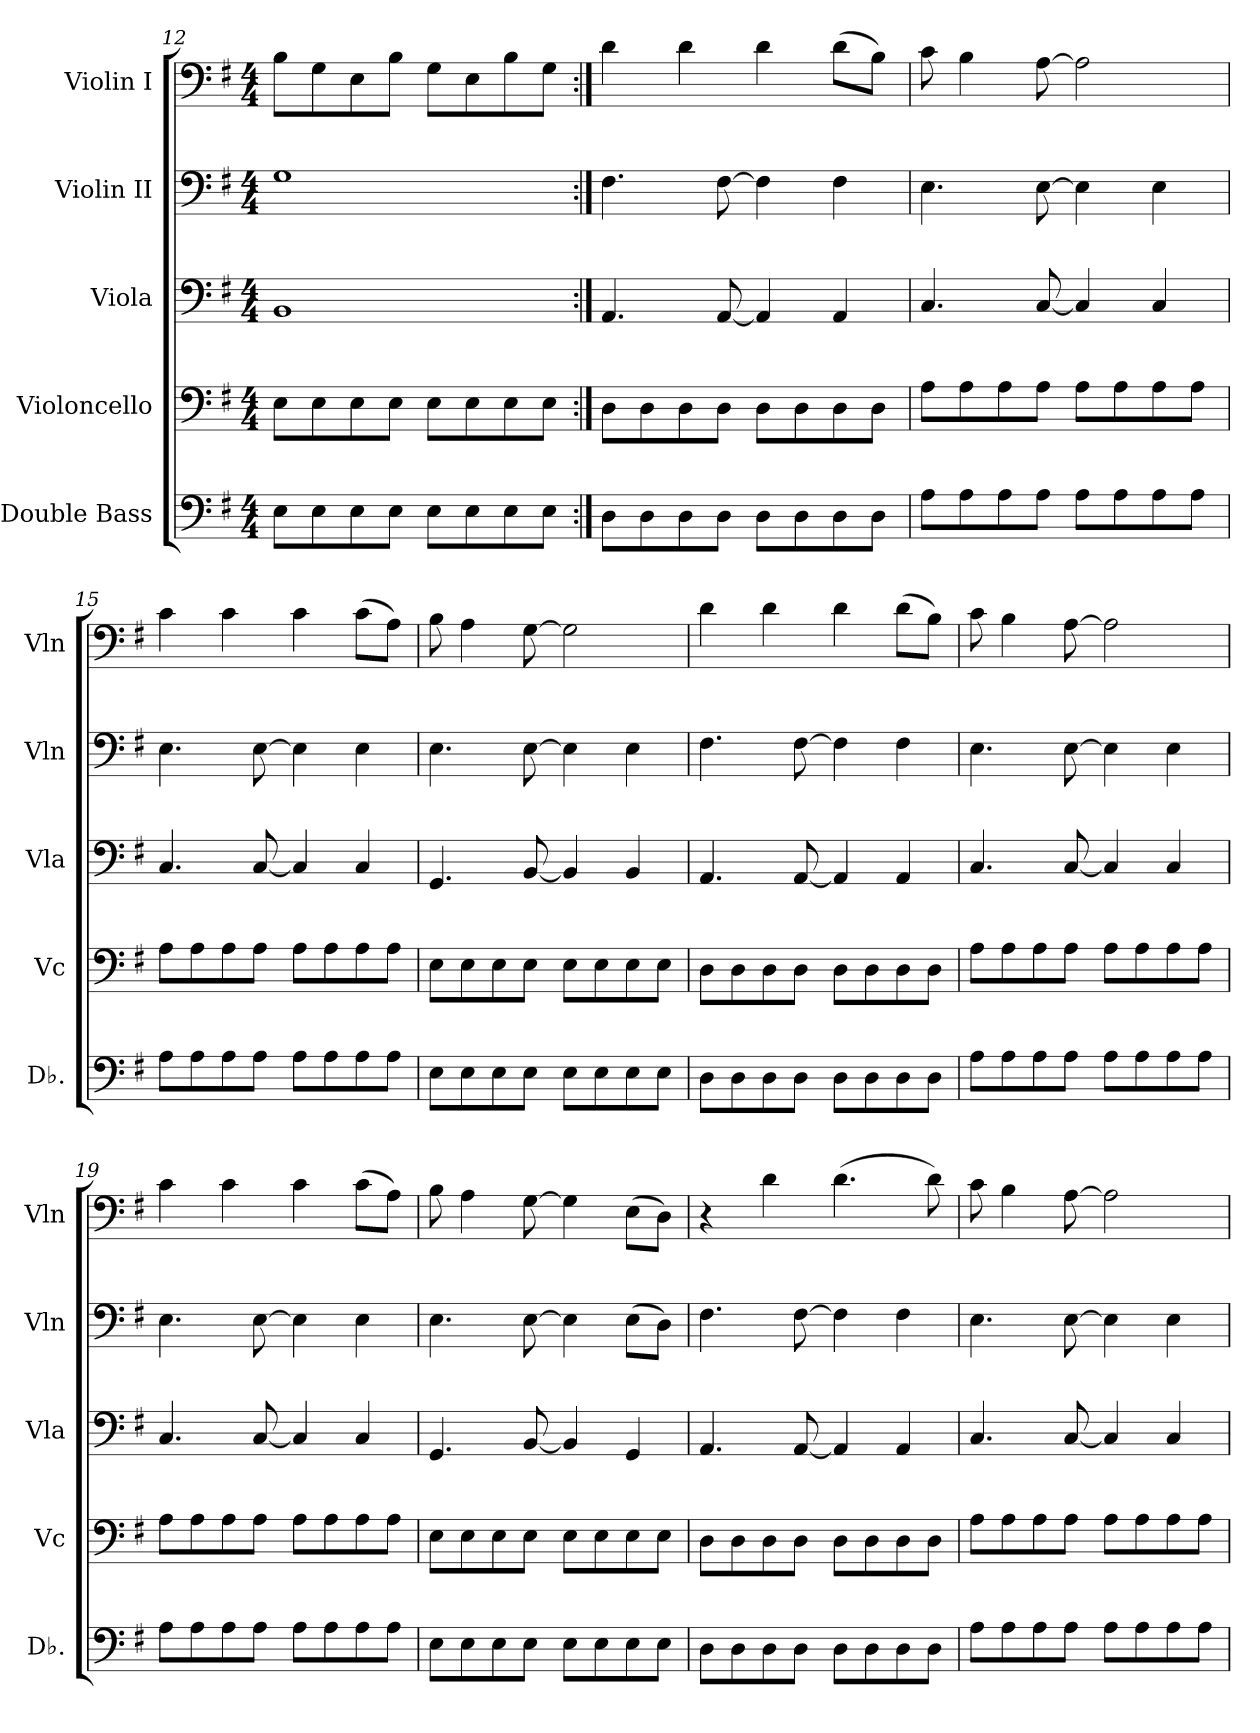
**kern	**kern	**kern	**kern	**kern
*part5	*part4	*part3	*part2	*part1
*staff5	*staff4	*staff3	*staff2	*staff1
*I"Double Bass	*I"Violoncello	*I"Viola	*I"Violin II	*I"Violin I
*I'Db.	*I'Vc	*I'Vla	*I'Vln	*I'Vln
*clefF4	*clefF4	*clefF4	*clefF4	*clefF4
*ITrd7c12	*	*	*	*
*k[f#]	*k[f#]	*k[f#]	*k[f#]	*k[f#]
*M4/4	*M4/4	*M4/4	*M4/4	*M4/4
=12	=12	=12	=12	=12
8EE\L	8E\L	1BB	1G	8B\L
8EE\	8E\	.	.	8G\
8EE\	8E\	.	.	8E\
8EE\J	8E\J	.	.	8B\J
8EE\L	8E\L	.	.	8G\L
8EE\	8E\	.	.	8E\
8EE\	8E\	.	.	8B\
8EE\J	8E\J	.	.	8G\J
=13:|!	=13:|!	=13:|!	=13:|!	=13:|!
8DD\L	8D\L	4.AA/	4.F#\	4d\
8DD\	8D\	.	.	.
8DD\	8D\	.	.	4d\
8DD\J	8D\J	[8AA/	[8F#\	.
8DD\L	8D\L	4AA/]	4F#\]	4d\
8DD\	8D\	.	.	.
8DD\	8D\	4AA/	4F#\	(8d\L
8DD\J	8D\J	.	.	8B\J)
!!LO:LB:g=z
=14	=14	=14	=14	=14
8AA\L	8A\L	4.C/	4.E\	8c\
8AA\	8A\	.	.	4B\
8AA\	8A\	.	.	.
8AA\J	8A\J	[8C/	[8E\	[8A\
8AA\L	8A\L	4C/]	4E\]	2A\]
8AA\	8A\	.	.	.
8AA\	8A\	4C/	4E\	.
8AA\J	8A\J	.	.	.
=15	=15	=15	=15	=15
8AA\L	8A\L	4.C/	4.E\	4c\
8AA\	8A\	.	.	.
8AA\	8A\	.	.	4c\
8AA\J	8A\J	[8C/	[8E\	.
8AA\L	8A\L	4C/]	4E\]	4c\
8AA\	8A\	.	.	.
8AA\	8A\	4C/	4E\	(8c\L
8AA\J	8A\J	.	.	8A\J)
=16	=16	=16	=16	=16
8EE\L	8E\L	4.GG/	4.E\	8B\
8EE\	8E\	.	.	4A\
8EE\	8E\	.	.	.
8EE\J	8E\J	[8BB/	[8E\	[8G\
8EE\L	8E\L	4BB/]	4E\]	2G\]
8EE\	8E\	.	.	.
8EE\	8E\	4BB/	4E\	.
8EE\J	8E\J	.	.	.
=17	=17	=17	=17	=17
8DD\L	8D\L	4.AA/	4.F#\	4d\
8DD\	8D\	.	.	.
8DD\	8D\	.	.	4d\
8DD\J	8D\J	[8AA/	[8F#\	.
8DD\L	8D\L	4AA/]	4F#\]	4d\
8DD\	8D\	.	.	.
8DD\	8D\	4AA/	4F#\	(8d\L
8DD\J	8D\J	.	.	8B\J)
!!LO:PB:g=z
=18	=18	=18	=18	=18
8AA\L	8A\L	4.C/	4.E\	8c\
8AA\	8A\	.	.	4B\
8AA\	8A\	.	.	.
8AA\J	8A\J	[8C/	[8E\	[8A\
8AA\L	8A\L	4C/]	4E\]	2A\]
8AA\	8A\	.	.	.
8AA\	8A\	4C/	4E\	.
8AA\J	8A\J	.	.	.
=19	=19	=19	=19	=19
8AA\L	8A\L	4.C/	4.E\	4c\
8AA\	8A\	.	.	.
8AA\	8A\	.	.	4c\
8AA\J	8A\J	[8C/	[8E\	.
8AA\L	8A\L	4C/]	4E\]	4c\
8AA\	8A\	.	.	.
8AA\	8A\	4C/	4E\	(8c\L
8AA\J	8A\J	.	.	8A\J)
=20	=20	=20	=20	=20
8EE\L	8E\L	4.GG/	4.E\	8B\
8EE\	8E\	.	.	4A\
8EE\	8E\	.	.	.
8EE\J	8E\J	[8BB/	[8E\	[8G\
8EE\L	8E\L	4BB/]	4E\]	4G\]
8EE\	8E\	.	.	.
8EE\	8E\	4GG/	(8E\L	(8E\L
8EE\J	8E\J	.	8D\J)	8D\J)
=21	=21	=21	=21	=21
8DD\L	8D\L	4.AA/	4.F#\	4r
8DD\	8D\	.	.	.
8DD\	8D\	.	.	4d\
8DD\J	8D\J	[8AA/	[8F#\	.
8DD\L	8D\L	4AA/]	4F#\]	(4.d\
8DD\	8D\	.	.	.
8DD\	8D\	4AA/	4F#\	.
8DD\J	8D\J	.	.	8d\)
!!LO:LB:g=z
=22	=22	=22	=22	=22
8AA\L	8A\L	4.C/	4.E\	8c\
8AA\	8A\	.	.	4B\
8AA\	8A\	.	.	.
8AA\J	8A\J	[8C/	[8E\	[8A\
8AA\L	8A\L	4C/]	4E\]	2A\]
8AA\	8A\	.	.	.
8AA\	8A\	4C/	4E\	.
8AA\J	8A\J	.	.	.
=	=	=	=	=
*-	*-	*-	*-	*-
